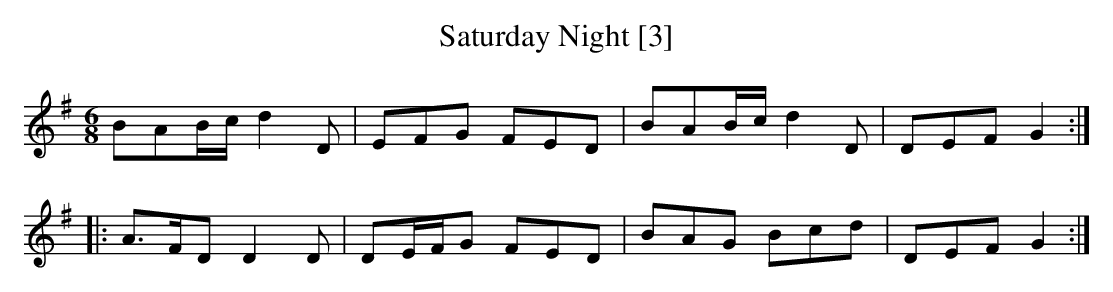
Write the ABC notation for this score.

X:1
T: Saturday Night [3]
M: 6/8
L: 1/8
K:G
BAB/c/ d2D|EFG FED|BAB/c/ d2D| DEF G2:|
|:A>FD D2D|DE/F/G FED|BAG Bcd|DEF G2:|
